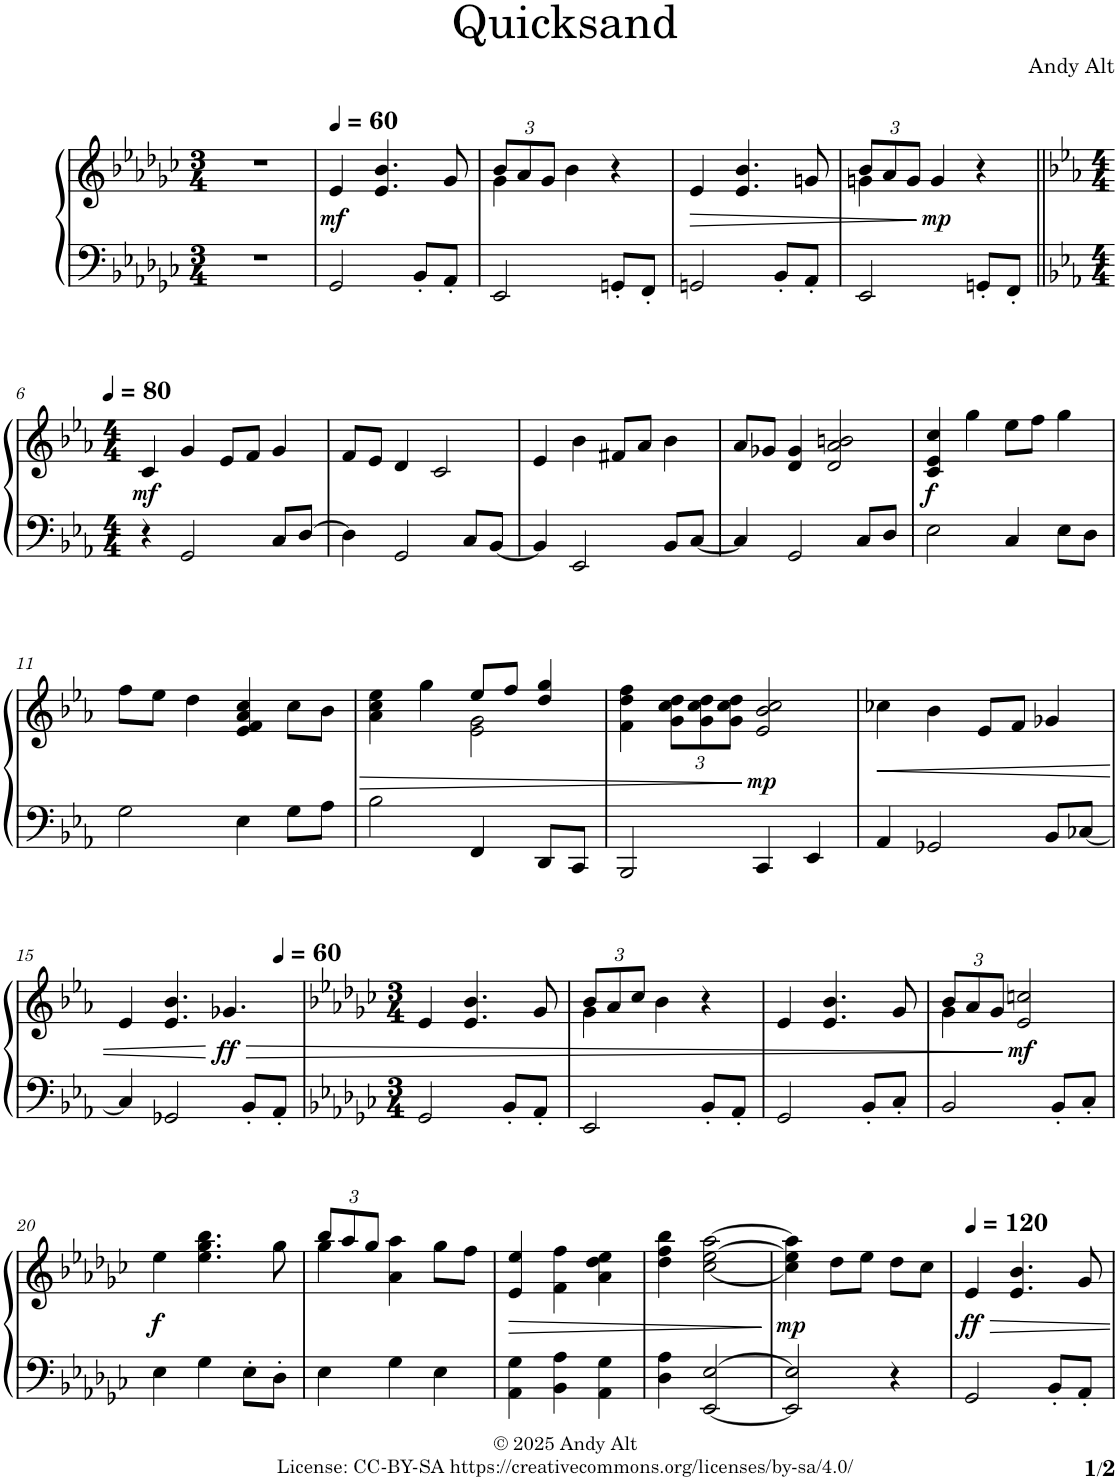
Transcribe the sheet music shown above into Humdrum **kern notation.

**kern	**kern	**dynam
*part1	*part1	*part1
*staff2	*staff1	*staff1/2
*I"Piano	*	*
*I'Pno.	*	*
*clefF4	*clefG2	*
*k[b-e-a-d-g-c-]	*k[b-e-a-d-g-c-]	*
*M3/4	*M3/4	*
=1	=1	=1
2.r	2.r	.
=2	=2	=2
*	*MM60	*
!	!	!LO:DY:b
2GG-/	4e-/	mf
.	4.e-/ 4.b-/	.
8BB-'/L	.	.
8AA-'/J	8g-/	.
=3	=3	=3
*	*Xbrackettup	*
*	*^	*
2EE-/	12b-/L	4g-\	.
.	12a-/	.	.
.	12g-/J	.	.
.	4b-\	2ryy	.
8GGn'/L	4r	.	.
8FF'/J	.	.	.
*	*v	*v	*
=4	=4	=4
!	!	!LO:HP:b
2GGn/	4e-/	>
.	4.e-/ 4.b-/	.
8BB-'/L	.	.
8AA-'/J	8gn/	.
=5	=5	=5
*	*^	*
2EE-/	12b-/L	4gn\	.
.	12a-/	.	.
.	12g/J	.	.
!	!	!	!LO:DY:n=1:b
.	4g/	2ryy	] mp
8GGn'/L	4r	.	.
8FF'/J	.	.	.
*	*v	*v	*
!!LO:LB:g=z
=6||	=6||	=6||
*k[b-e-a-]	*k[b-e-a-]	*
*M4/4	*M4/4	*
*	*MM80	*
!	!	!LO:DY:b
4r	4c/	mf
2GG/	4g/	.
.	8e-/L	.
.	8f/J	.
8C/L	4g/	.
[8D/J	.	.
=7	=7	=7
4D\]	8f/L	.
.	8e-/J	.
2GG/	4d/	.
.	2c/	.
8C/L	.	.
[8BB-/J	.	.
=8	=8	=8
4BB-/]	4e-/	.
2EE-/	4b-\	.
.	8f#X/L	.
.	8a-/J	.
8BB-/L	4b-\	.
[8C/J	.	.
=9	=9	=9
4C/]	8a-/L	.
.	8g-X/J	.
2GG/	4d/ 4g-/	.
.	2d/ 2a-/ 2bn/	.
8C/L	.	.
8D/J	.	.
=10	=10	=10
!	!	!LO:DY:b
2E-\	4c/ 4e-/ 4cc/	f
.	4gg\	.
4C/	8ee-\L	.
.	8ff\J	.
8E-\L	4gg\	.
8D\J	.	.
!!LO:LB:g=z
=11	=11	=11
2G\	8ff\L	.
.	8ee-\J	.
.	4dd\	.
4E-\	4e-/ 4f/ 4a-/ 4cc/	.
8G\L	8cc\L	.
8A-\J	8b-\J	.
=12	=12	=12
!	!	!LO:HP:b
*	*^	*
2B-\	4a-\ 4cc\ 4ee-\	2ryy	>
.	4gg\	.	.
4FF/	8ee-/L	2e-\ 2g\	.
.	8ff/J	.	.
8DD/L	4dd/ 4gg/	.	.
8CC/J	.	.	.
*	*v	*v	*
=13	=13	=13
2BBB-/	4f\ 4dd\ 4ff\	.
.	12g\ 12cc\ 12dd\L	.
.	12g\ 12cc\ 12dd\	.
.	12g\ 12cc\ 12dd\J	.
!	!	!LO:DY:n=1:b
4CC/	2e-/ 2b-/ 2cc/	] mp
4EE-/	.	.
=14	=14	=14
!	!	!LO:HP:b
4AA-/	4cc-X\	<
2GG-X/	4b-\	.
.	8e-/L	.
.	8f/J	.
8BB-/L	4g-X/	.
[8C-X/J	.	.
!!LO:LB:g=z
=15	=15	=15
4C-/]	4e-/	.
2GG-X/	4.e-/ 4.b-/	.
!	!	!LO:HP:n=1:b
!	!	!LO:DY:n=1:b
.	4.g-X/	[ > ff
8BB-'/L	.	.
*	*MM60	*
8AA-'/J	.	.
=16	=16	=16
*k[b-e-a-d-g-c-]	*k[b-e-a-d-g-c-]	*
*M3/4	*M3/4	*
2GG-/	4e-/	.
.	4.e-/ 4.b-/	.
8BB-'/L	.	.
8AA-'/J	8g-/	.
=17	=17	=17
*	*^	*
2EE-/	12b-/L	4g-\	.
.	12a-/	.	.
.	12cc-/J	.	.
.	4b-\	2ryy	.
8BB-'/L	4r	.	.
8AA-'/J	.	.	.
*	*v	*v	*
=18	=18	=18
2GG-/	4e-/	.
.	4.e-/ 4.b-/	.
8BB-'/L	.	.
8C-'/J	8g-/	.
=19	=19	=19
*	*^	*
2BB-/	12b-/L	4g-\	.
.	12a-/	.	.
.	12g-/J	.	.
!	!	!	!LO:DY:n=1:b
.	2e-/ 2ccn/	2ryy	] mf
8BB-'/L	.	.	.
8C-'/J	.	.	.
*	*v	*v	*
!!LO:LB:g=z
=20	=20	=20
!	!	!LO:DY:b
4E-\	4ee-\	f
4G-\	4.ee-\ 4.gg-\ 4.bb-\	.
8E-'\L	.	.
8D-'\J	8gg-\	.
=21	=21	=21
*	*^	*
4E-\	12bb-/L	4gg-\	.
.	12aa-/	.	.
.	12gg-/J	.	.
4G-\	4a-\ 4aa-\	2ryy	.
4E-\	8gg-\L	.	.
.	8ff\J	.	.
*	*v	*v	*
=22	=22	=22
!	!	!LO:HP:b
4AA-\ 4G-\	4e-/ 4ee-/	>
4BB-\ 4A-\	4f\ 4ff\	.
4AA-\ 4G-\	4a-\ 4dd-\ 4ee-\	.
=23	=23	=23
4D-\ 4A-\	4dd-\ 4ff\ 4bb-\	.
[2EE-/ [2E-/	[2cc-\ [2ee-\ [2aa-\	.
.	.	]
=24	=24	=24
!	!	!LO:DY:b
2EE-/] 2E-/]	4cc-\] 4ee-\] 4aa-\]	mp
.	8dd-\L	.
.	8ee-\J	.
4r	8dd-\L	.
.	8cc-\J	.
=25	=25	=25
*	*MM120	*
!	!	!LO:DY:b
2GG-/	4e-/	ff
.	4.e-/ 4.b-/	.
8BB-'/L	.	.
8AA-'/J	8g-/	.
=	=	=
*-	*-	*-
